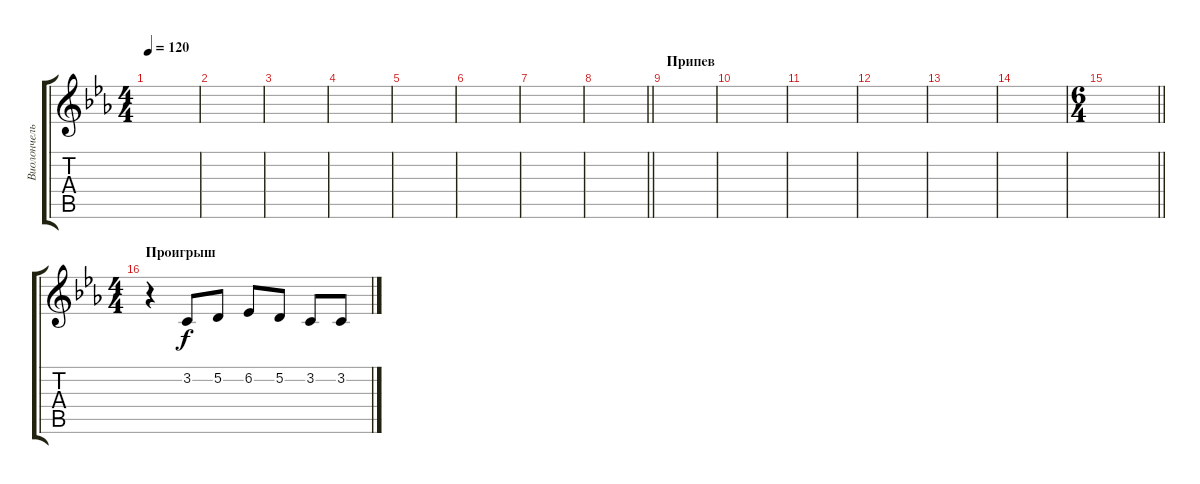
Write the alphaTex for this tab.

\track ("Виолончель" "Виолончель") {instrument stringensemble1}
\staff {score tabs}
\tuning (D4 A3 F3 C3 G2 D2) {hide}
\ts (4 4)
\tempo 120
\clef g2
\ks cminor
|
|
|
|
|
|
|
\barLineRight lightlight
|
\section ("" "Припев")
|
|
|
|
|
|
\ts (6 4)
\barLineRight lightlight
|
\ts (4 4)
\section ("" "Проигрыш")
r.4 3.2.8 5.2.8 6.2.8 5.2.8 3.2.8 3.2.8
